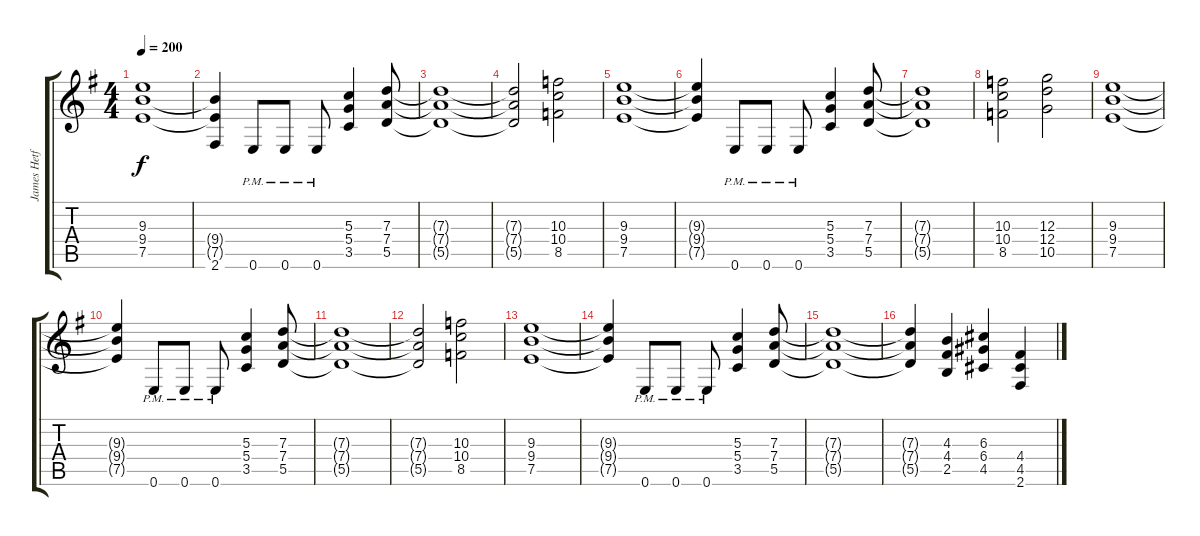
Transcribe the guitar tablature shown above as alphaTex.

\track ("James Hetfield" "James Hetf") {instrument distortionguitar}
\staff {score tabs}
\tuning (E4 B3 G3 D3 A2 E2) {hide}
\ts (4 4)
\tempo 200
\clef g2
\ks g
(9.3 9.4 7.5).1{dy f} |
(9.4{t} 7.5{t} 2.6{t}).4 0.6{pm}.8 0.6{pm}.8 0.6{pm}.8 (5.3 5.4 3.5).4 (7.3 7.4 5.5).8 |
(7.3{t} 7.4{t} 5.5{t}).1 |
(7.3{t} 7.4{t} 5.5{t}).2 (10.3 10.4 8.5).2 |
(9.3 9.4 7.5).1 |
(9.3{t} 9.4{t} 7.5{t}).4 0.6{pm}.8 0.6{pm}.8 0.6{pm}.8 (5.3 5.4 3.5).4 (7.3 7.4 5.5).8 |
(7.3{t} 7.4{t} 5.5{t}).1 |
(10.3 10.4 8.5).2 (12.3 12.4 10.5).2 |
(9.3 9.4 7.5).1 |
(9.3{t} 9.4{t} 7.5{t}).4 0.6{pm}.8 0.6{pm}.8 0.6{pm}.8 (5.3 5.4 3.5).4 (7.3 7.4 5.5).8 |
(7.3{t} 7.4{t} 5.5{t}).1 |
(7.3{t} 7.4{t} 5.5{t}).2 (10.3 10.4 8.5).2 |
(9.3 9.4 7.5).1 |
(9.3{t} 9.4{t} 7.5{t}).4 0.6{pm}.8 0.6{pm}.8 0.6{pm}.8 (5.3 5.4 3.5).4 (7.3 7.4 5.5).8 |
(7.3{t} 7.4{t} 5.5{t}).1 |
(7.3{t} 7.4{t} 5.5{t}).4 (4.3 4.4 2.5).4 (6.3 6.4 4.5).4 (4.4 4.5 2.6).4
